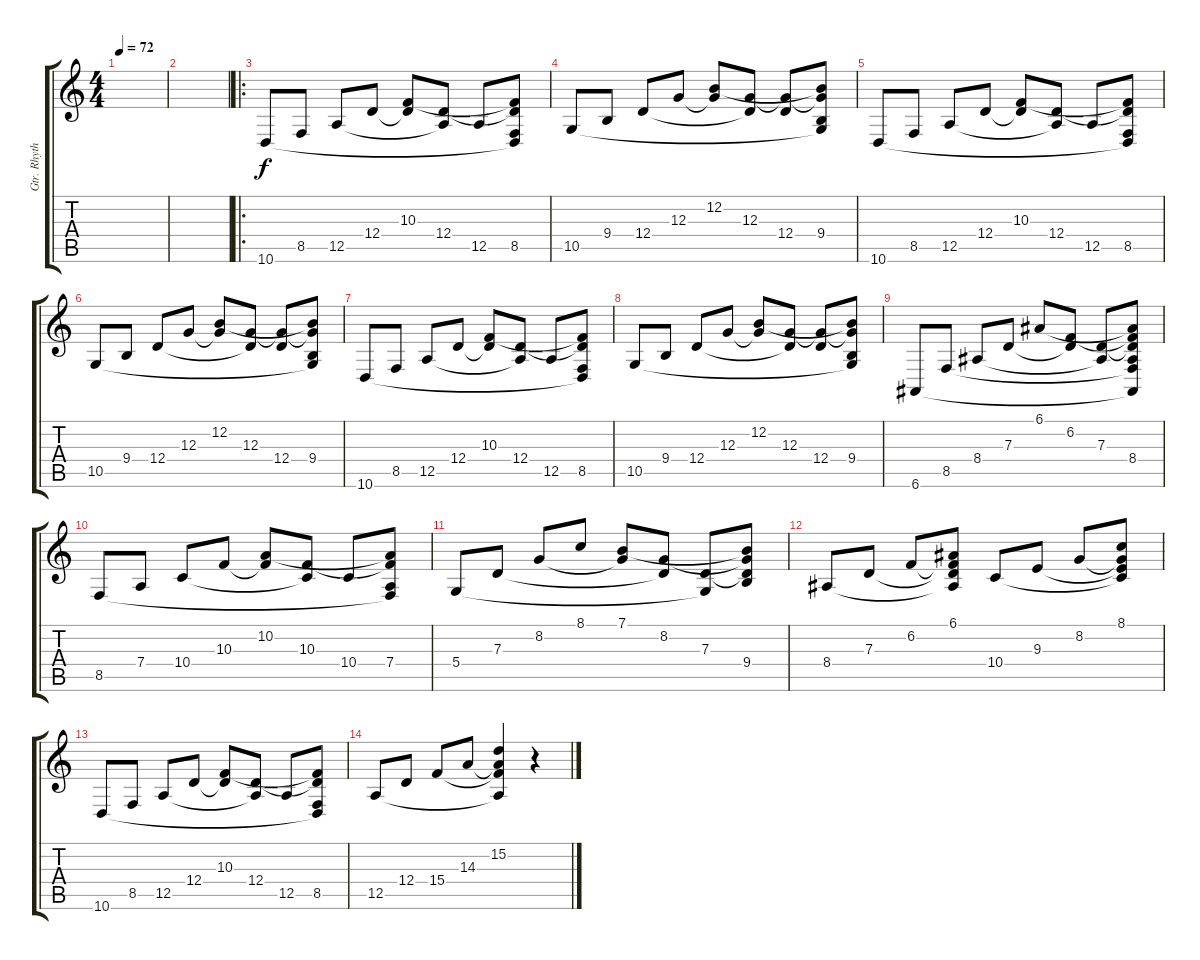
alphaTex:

\track ("Gtr. Rhythm" "Gtr. Rhyth") {instrument orchestralharp}
\staff {score tabs}
\tuning (E4 B3 G3 D3 A2 E2) {hide}
\ts (4 4)
\tempo 72
\clef g2
\ks c
|
|
\ro
10.6.8 8.5.8 12.5.8 12.4.8 (10.3 12.4{t}).8 (12.4 12.5{t}).8 12.5.8 (10.3{t} 12.4{t} 8.5 10.6{t}).8 |
10.5.8 9.4.8 12.4.8 12.3.8 (12.2 12.3{t}).8 (12.3 12.4{t}).8 (12.3{t} 12.4).8 (12.2{t} 12.3{t} 9.4 10.5{t}).8 |
10.6.8 8.5.8 12.5.8 12.4.8 (10.3 12.4{t}).8 (12.4 12.5{t}).8 12.5.8 (10.3{t} 12.4{t} 8.5 10.6{t}).8 |
10.5.8 9.4.8 12.4.8 12.3.8 (12.2 12.3{t}).8 (12.3 12.4{t}).8 (12.3{t} 12.4).8 (12.2{t} 12.3{t} 9.4 10.5{t}).8 |
10.6.8 8.5.8 12.5.8 12.4.8 (10.3 12.4{t}).8 (12.4 12.5{t}).8 12.5.8 (10.3{t} 12.4{t} 8.5 10.6{t}).8 |
10.5.8 9.4.8 12.4.8 12.3.8 (12.2 12.3{t}).8 (12.3 12.4{t}).8 (12.3{t} 12.4).8 (12.2{t} 12.3{t} 9.4 10.5{t}).8 |
6.6.8 8.5.8 8.4.8 7.3.8 6.1.8 (6.2 7.3{t}).8 (7.3 8.4{t}).8 (6.1{t} 6.2{t} 7.3{t} 8.4 8.5{t} 6.6{t}).8 |
8.5.8 7.4.8 10.4.8 10.3.8 (10.2 10.3{t}).8 (10.3 10.4{t}).8 10.4.8 (10.2{t} 10.3{t} 7.4 8.5{t}).8 |
5.4.8 7.3.8 8.2.8 8.1.8 (7.1 8.2{t}).8 (8.2 7.3{t}).8 (7.3 5.4{t}).8 (7.1{t} 8.2{t} 7.3{t} 9.4).8 |
8.4.8 7.3.8 6.2.8 (6.1 6.2{t} 7.3{t} 8.4{t}).8 10.4.8 9.3.8 8.2.8 (8.1 8.2{t} 9.3{t} 10.4{t}).8 |
10.6.8 8.5.8 12.5.8 12.4.8 (10.3 12.4{t}).8 (12.4 12.5{t}).8 12.5.8 (10.3{t} 12.4{t} 8.5 10.6{t}).8 |
12.5.8 12.4.8 15.4.8 14.3.8 (15.2 14.3{t} 15.4{t} 12.5{t}).4 r.4
